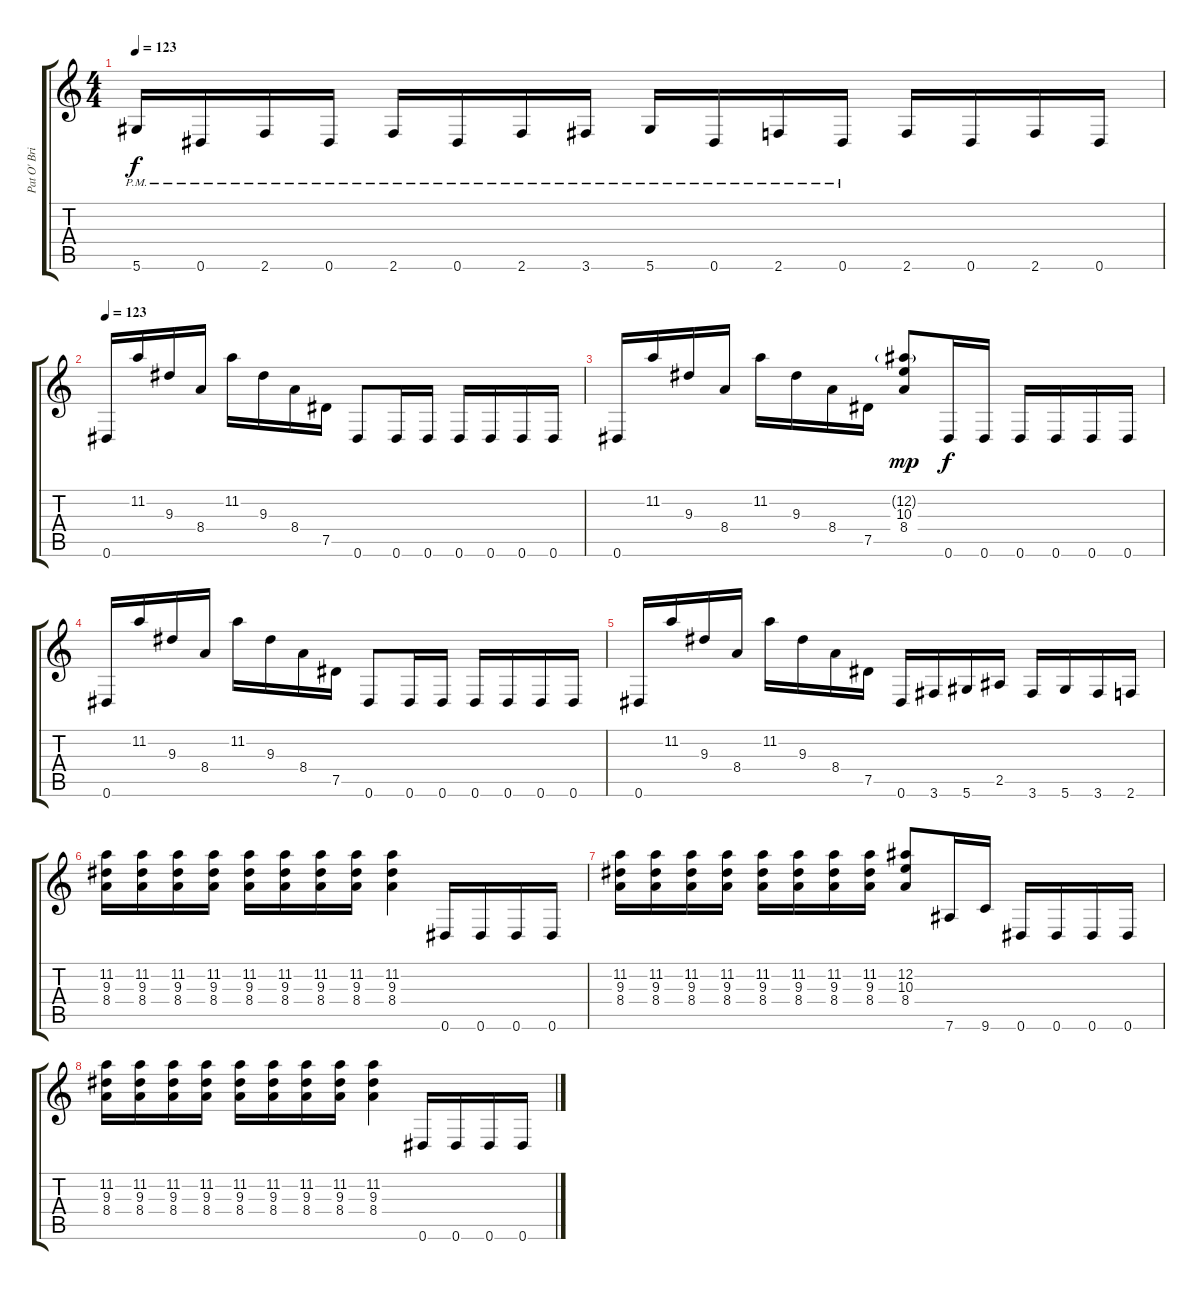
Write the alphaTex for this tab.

\track ("Pat O' Brien" "Pat O' Bri") {instrument distortionguitar}
\staff {score tabs}
\tuning (Eb4 Bb3 Gb3 Db3 Ab2 Eb2) {hide}
\ts (4 4)
\tempo 123
\clef g2
\ks c
5.6{pm}.16{dy f} 0.6{pm}.16 2.6{pm}.16 0.6{pm}.16 2.6{pm}.16 0.6{pm}.16 2.6{pm}.16 3.6{pm}.16 5.6{pm}.16 0.6{pm}.16 2.6{pm}.16 0.6{pm}.16 2.6.16 0.6.16 2.6.16 0.6.16 |
\tempo 123
0.6.16 11.2.16 9.3.16 8.4.16 11.2.16 9.3.16 8.4.16 7.5.16 0.6.8 0.6.16 0.6.16 0.6.16 0.6.16 0.6.16 0.6.16 |
0.6.16 11.2.16 9.3.16 8.4.16 11.2.16 9.3.16 8.4.16 7.5.16 (12.2{g} 10.3 8.4).8{dy mp} 0.6.16{dy f} 0.6.16 0.6.16 0.6.16 0.6.16 0.6.16 |
0.6.16 11.2.16 9.3.16 8.4.16 11.2.16 9.3.16 8.4.16 7.5.16 0.6.8 0.6.16 0.6.16 0.6.16 0.6.16 0.6.16 0.6.16 |
0.6.16 11.2.16 9.3.16 8.4.16 11.2.16 9.3.16 8.4.16 7.5.16 0.6.16 3.6.16 5.6.16 2.5.16 3.6.16 5.6.16 3.6.16 2.6.16 |
(11.2 9.3 8.4).16 (11.2 9.3 8.4).16 (11.2 9.3 8.4).16 (11.2 9.3 8.4).16 (11.2 9.3 8.4).16 (11.2 9.3 8.4).16 (11.2 9.3 8.4).16 (11.2 9.3 8.4).16 (11.2 9.3 8.4).4 0.6.16 0.6.16 0.6.16 0.6.16 |
(11.2 9.3 8.4).16 (11.2 9.3 8.4).16 (11.2 9.3 8.4).16 (11.2 9.3 8.4).16 (11.2 9.3 8.4).16 (11.2 9.3 8.4).16 (11.2 9.3 8.4).16 (11.2 9.3 8.4).16 (12.2 10.3 8.4).8 7.6.16 9.6.16 0.6.16 0.6.16 0.6.16 0.6.16 |
(11.2 9.3 8.4).16 (11.2 9.3 8.4).16 (11.2 9.3 8.4).16 (11.2 9.3 8.4).16 (11.2 9.3 8.4).16 (11.2 9.3 8.4).16 (11.2 9.3 8.4).16 (11.2 9.3 8.4).16 (11.2 9.3 8.4).4 0.6.16 0.6.16 0.6.16 0.6.16
